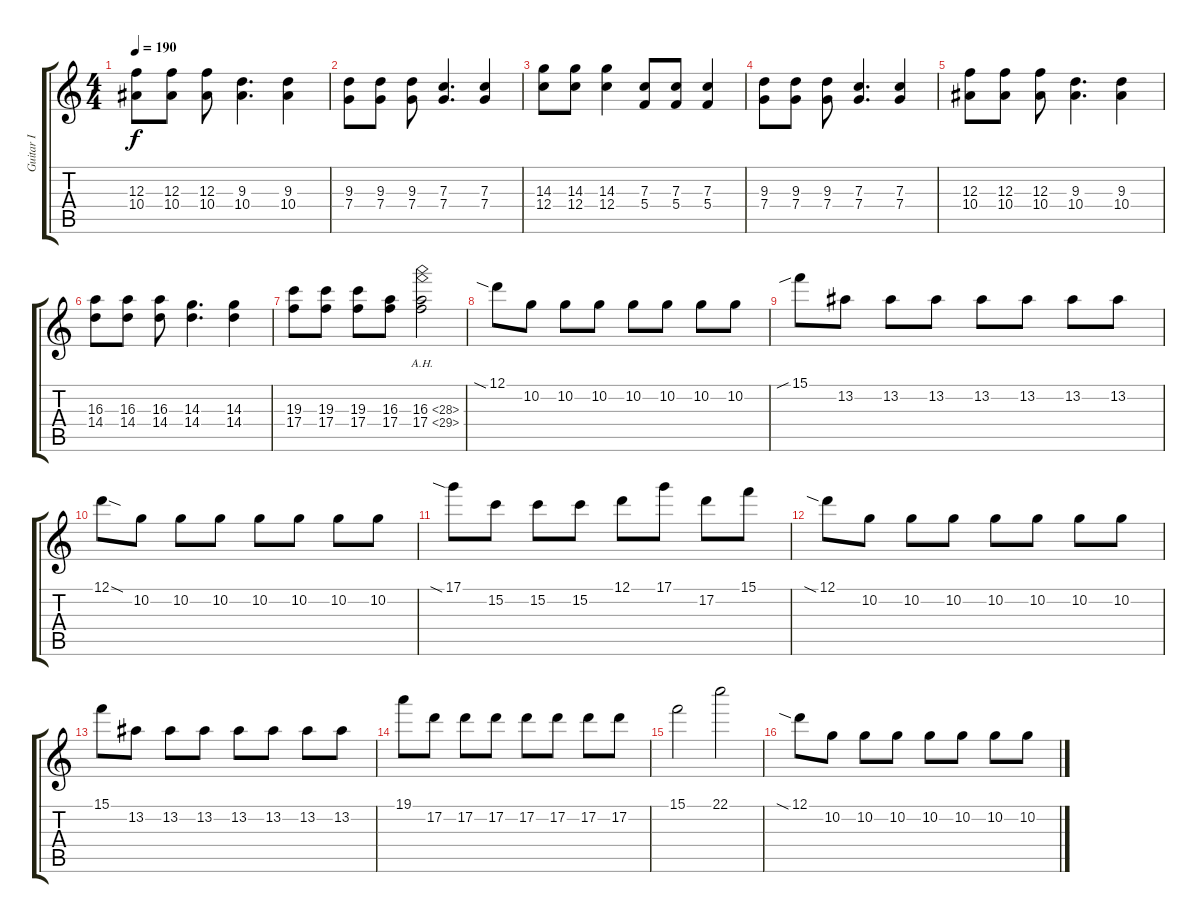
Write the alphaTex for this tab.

\track ("Guitar I" "Guitar I") {instrument distortionguitar}
\staff {score tabs}
\tuning (D4 A3 F3 C3 G2 D2) {hide}
\ts (4 4)
\tempo 190
\clef g2
\ks c
(12.3 10.4).8{dy f} (12.3 10.4).8 (12.3 10.4).8 (9.3 10.4).4{d} (9.3 10.4).4 |
(9.3 7.4).8 (9.3 7.4).8 (9.3 7.4).8 (7.3 7.4).4{d} (7.3 7.4).4 |
(14.3 12.4).8 (14.3 12.4).8 (14.3 12.4).4 (7.3 5.4).8 (7.3 5.4).8 (7.3 5.4).4 |
(9.3 7.4).8 (9.3 7.4).8 (9.3 7.4).8 (7.3 7.4).4{d} (7.3 7.4).4 |
(12.3 10.4).8 (12.3 10.4).8 (12.3 10.4).8 (9.3 10.4).4{d} (9.3 10.4).4 |
(16.3 14.4).8 (16.3 14.4).8 (16.3 14.4).8 (14.3 14.4).4{d} (14.3 14.4).4 |
(19.3 17.4).8 (19.3 17.4).8 (19.3 17.4).8 (16.3 17.4).8 (16.3{ah 12} 17.4{ah 12}).2 |
12.1{sia}.8 10.2.8 10.2.8 10.2.8 10.2.8 10.2.8 10.2.8 10.2.8 |
15.1{sib}.8 13.2.8 13.2.8 13.2.8 13.2.8 13.2.8 13.2.8 13.2.8 |
12.1{sod}.8 10.2.8 10.2.8 10.2.8 10.2.8 10.2.8 10.2.8 10.2.8 |
17.1{sia}.8 15.2.8 15.2.8 15.2.8 12.1.8 17.1.8 17.2.8 15.1.8 |
12.1{sia}.8 10.2.8 10.2.8 10.2.8 10.2.8 10.2.8 10.2.8 10.2.8 |
15.1.8 13.2.8 13.2.8 13.2.8 13.2.8 13.2.8 13.2.8 13.2.8 |
19.1.8 17.2.8 17.2.8 17.2.8 17.2.8 17.2.8 17.2.8 17.2.8 |
15.1.2 22.1.2 |
12.1{sia}.8 10.2.8 10.2.8 10.2.8 10.2.8 10.2.8 10.2.8 10.2.8
